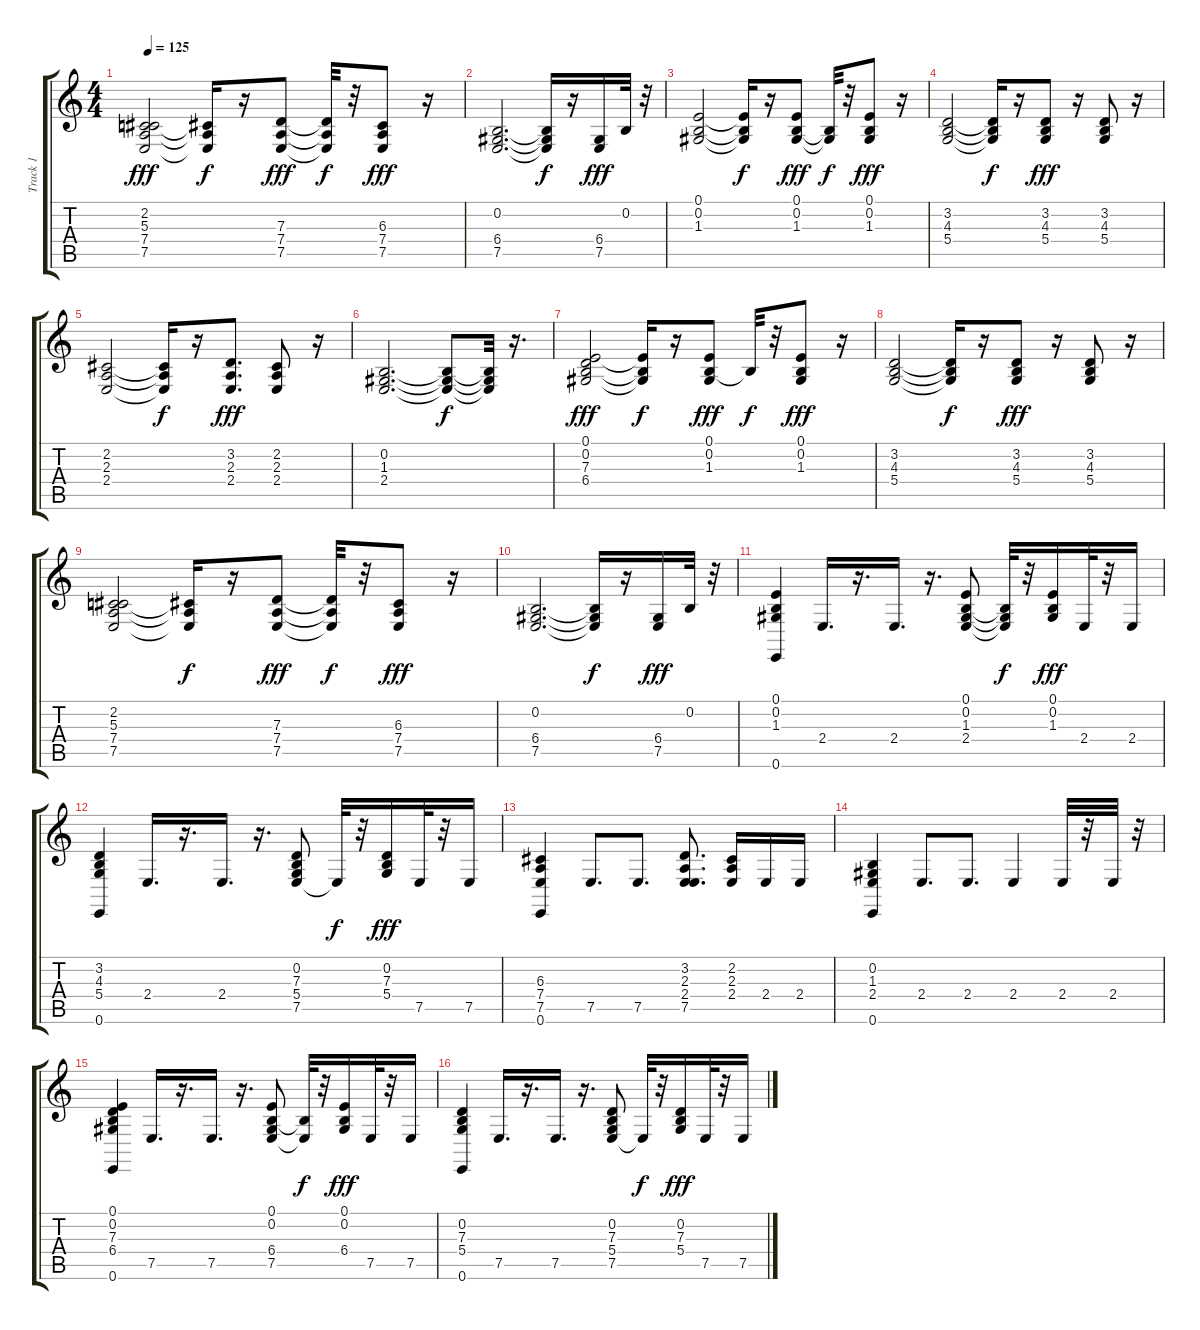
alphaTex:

\track ("Track 1" "Track 1") {instrument brightacousticpiano}
\staff {score tabs}
\tuning (E4 B3 G3 D3 A2 E2) {hide}
\ts (4 4)
\tempo 125
\clef g2
\ks c
(2.2 5.3 7.4 7.5).2{dy fff} (2.2{t} 7.4{t} 7.5{t}).16{dy f} r.16 (7.3 7.4 7.5).8{dy fff} (7.3{t} 7.4{t} 7.5{t}).32{dy f} r.32 (6.3 7.4 7.5).8{dy fff} r.16 |
(0.2 6.4 7.5).2{d} (0.2{t} 6.4{t} 7.5{t}).16{dy f} r.16 (6.4 7.5).16{dy fff} 0.2.32 r.32 |
(0.1 0.2 1.3).2 (0.1{t} 0.2{t} 1.3{t}).16{dy f} r.16 (0.1 0.2 1.3).8{dy fff} (0.2{t} 1.3{t}).32{dy f} r.32 (0.1 0.2 1.3).8{dy fff} r.16 |
(3.2 4.3 5.4).2 (3.2{t} 4.3{t} 5.4{t}).16{dy f} r.16 (3.2 4.3 5.4).8{dy fff} r.16 (3.2 4.3 5.4).8 r.16 |
(2.2 2.3 2.4).2 (2.2{t} 2.3{t} 2.4{t}).16{dy f} r.16 (3.2 2.3 2.4).8{d dy fff} (2.2 2.3 2.4).8 r.16 |
(0.2 1.3 2.4).2{d} (0.2{t} 1.3{t} 2.4{t}).8{dy f} (0.2{t} 1.3{t} 2.4{t}).32 r.16{d} |
(0.1 0.2 7.3 6.4).2{dy fff} (0.1{t} 0.2{t} 6.4{t}).16{dy f} r.16 (0.1 0.2 1.3).8{dy fff} 0.2{t}.32{dy f} r.32 (0.1 0.2 1.3).8{dy fff} r.16 |
(3.2 4.3 5.4).2 (3.2{t} 4.3{t} 5.4{t}).16{dy f} r.16 (3.2 4.3 5.4).8{dy fff} r.16 (3.2 4.3 5.4).8 r.16 |
(2.2 5.3 7.4 7.5).2 (2.2{t} 7.4{t} 7.5{t}).16{dy f} r.16 (7.3 7.4 7.5).8{dy fff} (7.3{t} 7.4{t} 7.5{t}).32{dy f} r.32 (6.3 7.4 7.5).8{dy fff} r.16 |
(0.2 6.4 7.5).2{d} (0.2{t} 6.4{t} 7.5{t}).16{dy f} r.16 (6.4 7.5).16{dy fff} 0.2.32 r.32 |
(0.1 0.2 1.3 0.6).4 2.4.16{d} r.16{d} 2.4.16{d} r.16{d} (0.1 0.2 1.3 2.4).8 (0.2{t} 1.3{t} 2.4{t}).32{dy f} r.32 (0.1 0.2 1.3).16{dy fff} 2.4.32 r.32 2.4.16 |
(3.2 4.3 5.4 0.6).4 2.4.16{d} r.16{d} 2.4.16{d} r.16{d} (0.2 7.3 5.4 7.5).8 7.5{t}.32{dy f} r.32 (0.2 7.3 5.4).16{dy fff} 7.5.32 r.32 7.5.16 |
(6.3 7.4 7.5 0.6).4 7.5.8{d} 7.5.8{d} (3.2 2.3 2.4 7.5).8{d} (2.2 2.3 2.4).16 2.4.16 2.4.16 |
(0.2 1.3 2.4 0.6).4 2.4.8{d} 2.4.8{d} 2.4.4 2.4.32 r.32 2.4.32 r.32 |
(0.1 0.2 7.3 6.4 0.6).4 7.5.16{d} r.16{d} 7.5.16{d} r.16{d} (0.1 0.2 6.4 7.5).8 (0.2{t} 7.5{t}).32{dy f} r.32 (0.1 0.2 6.4).16{dy fff} 7.5.32 r.32 7.5.16 |
(0.2 7.3 5.4 0.6).4 7.5.16{d} r.16{d} 7.5.16{d} r.16{d} (0.2 7.3 5.4 7.5).8 7.5{t}.32{dy f} r.32 (0.2 7.3 5.4).16{dy fff} 7.5.32 r.32 7.5.16
